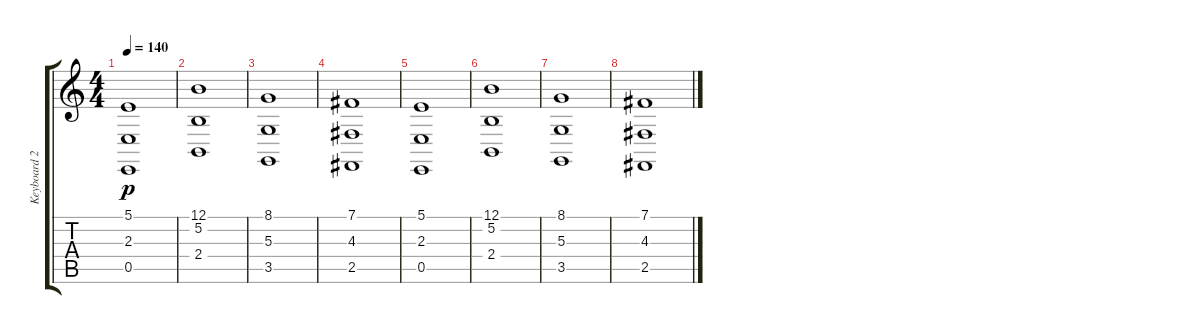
\track ("Keyboard 2" "Keyboard 2") {instrument synthstrings1}
\staff {score tabs}
\tuning (B3 Gb3 D3 A2 E2 B1) {hide}
\ts (4 4)
\tempo 140
\clef g2
\ks c
(5.1 2.3 0.5).1{dy p} |
(12.1 5.2 2.4).1 |
(8.1 5.3 3.5).1 |
(7.1 4.3 2.5).1 |
(5.1 2.3 0.5).1{volume 6} |
(12.1 5.2 2.4).1 |
(8.1 5.3 3.5).1{volume 0} |
(7.1 4.3 2.5).1
